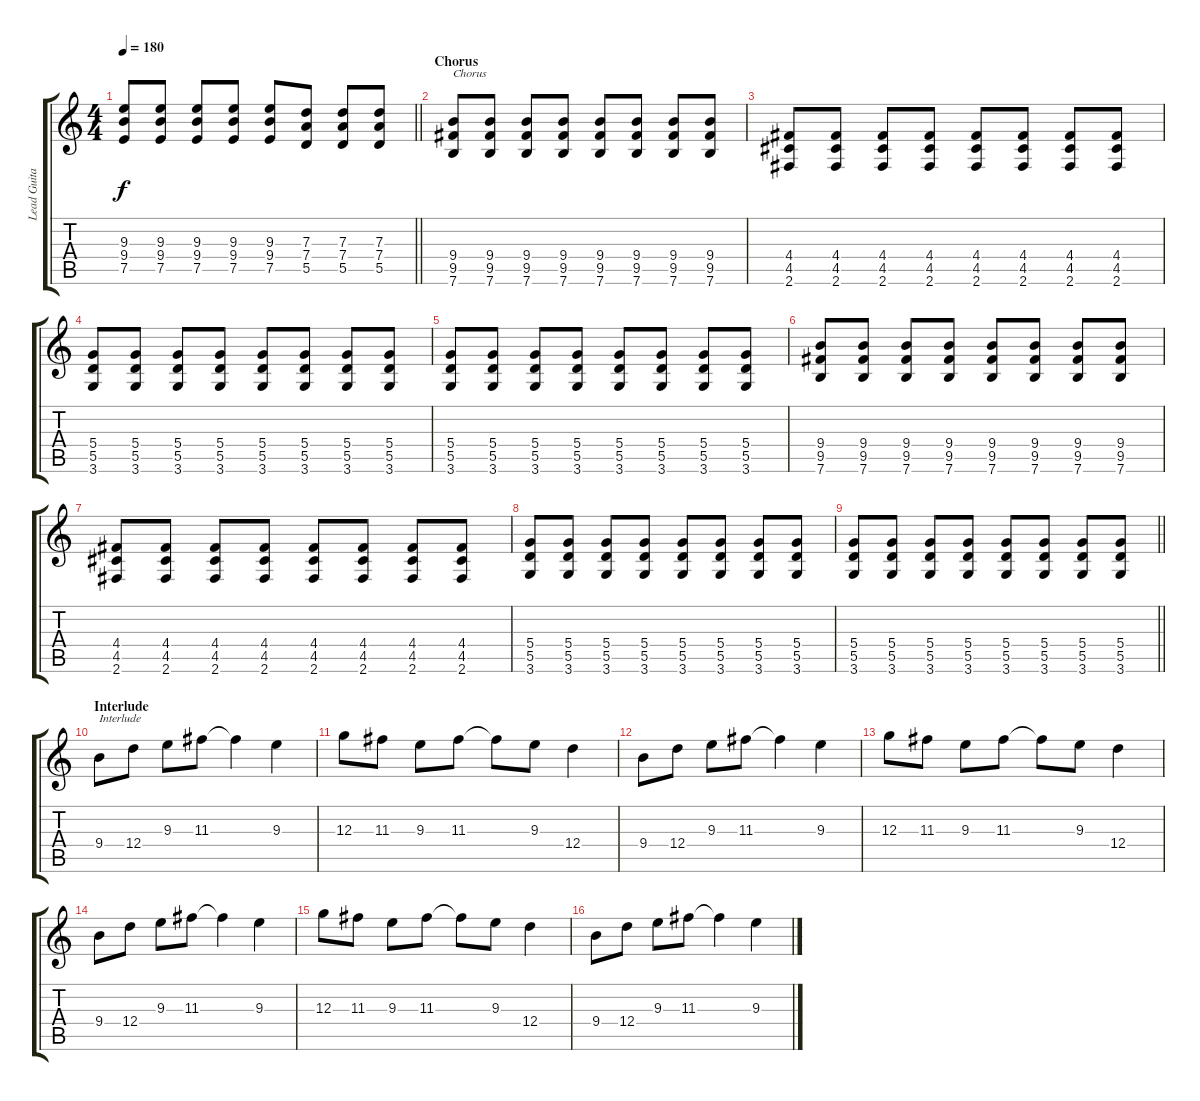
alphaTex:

\track ("Lead Guitar - Robin Pheffer" "Lead Guita") {instrument distortionguitar}
\staff {score tabs}
\tuning (E4 B3 G3 D3 A2 E2) {hide}
\ts (4 4)
\tempo 180
\clef g2
\barLineRight lightlight
\ks c
(9.3 9.4 7.5).8{dy f} (9.3 9.4 7.5).8 (9.3 9.4 7.5).8 (9.3 9.4 7.5).8 (9.3 9.4 7.5).8 (7.3 7.4 5.5).8 (7.3 7.4 5.5).8 (7.3 7.4 5.5).8 |
\section ("" "Chorus")
(9.4 9.5 7.6).8{txt "Chorus"} (9.4 9.5 7.6).8 (9.4 9.5 7.6).8 (9.4 9.5 7.6).8 (9.4 9.5 7.6).8 (9.4 9.5 7.6).8 (9.4 9.5 7.6).8 (9.4 9.5 7.6).8 |
(4.4 4.5 2.6).8 (4.4 4.5 2.6).8 (4.4 4.5 2.6).8 (4.4 4.5 2.6).8 (4.4 4.5 2.6).8 (4.4 4.5 2.6).8 (4.4 4.5 2.6).8 (4.4 4.5 2.6).8 |
(5.4 5.5 3.6).8 (5.4 5.5 3.6).8 (5.4 5.5 3.6).8 (5.4 5.5 3.6).8 (5.4 5.5 3.6).8 (5.4 5.5 3.6).8 (5.4 5.5 3.6).8 (5.4 5.5 3.6).8 |
(5.4 5.5 3.6).8 (5.4 5.5 3.6).8 (5.4 5.5 3.6).8 (5.4 5.5 3.6).8 (5.4 5.5 3.6).8 (5.4 5.5 3.6).8 (5.4 5.5 3.6).8 (5.4 5.5 3.6).8 |
(9.4 9.5 7.6).8 (9.4 9.5 7.6).8 (9.4 9.5 7.6).8 (9.4 9.5 7.6).8 (9.4 9.5 7.6).8 (9.4 9.5 7.6).8 (9.4 9.5 7.6).8 (9.4 9.5 7.6).8 |
(4.4 4.5 2.6).8 (4.4 4.5 2.6).8 (4.4 4.5 2.6).8 (4.4 4.5 2.6).8 (4.4 4.5 2.6).8 (4.4 4.5 2.6).8 (4.4 4.5 2.6).8 (4.4 4.5 2.6).8 |
(5.4 5.5 3.6).8 (5.4 5.5 3.6).8 (5.4 5.5 3.6).8 (5.4 5.5 3.6).8 (5.4 5.5 3.6).8 (5.4 5.5 3.6).8 (5.4 5.5 3.6).8 (5.4 5.5 3.6).8 |
\barLineRight lightlight
(5.4 5.5 3.6).8 (5.4 5.5 3.6).8 (5.4 5.5 3.6).8 (5.4 5.5 3.6).8 (5.4 5.5 3.6).8 (5.4 5.5 3.6).8 (5.4 5.5 3.6).8 (5.4 5.5 3.6).8 |
\section ("" "Interlude")
9.4.8{txt "Interlude"} 12.4.8 9.3.8 11.3.8 11.3{t}.4 9.3.4 |
12.3.8 11.3.8 9.3.8 11.3.8 11.3{t}.8 9.3.8 12.4.4 |
9.4.8 12.4.8 9.3.8 11.3.8 11.3{t}.4 9.3.4 |
12.3.8 11.3.8 9.3.8 11.3.8 11.3{t}.8 9.3.8 12.4.4 |
9.4.8 12.4.8 9.3.8 11.3.8 11.3{t}.4 9.3.4 |
12.3.8 11.3.8 9.3.8 11.3.8 11.3{t}.8 9.3.8 12.4.4 |
9.4.8 12.4.8 9.3.8 11.3.8 11.3{t}.4 9.3.4
